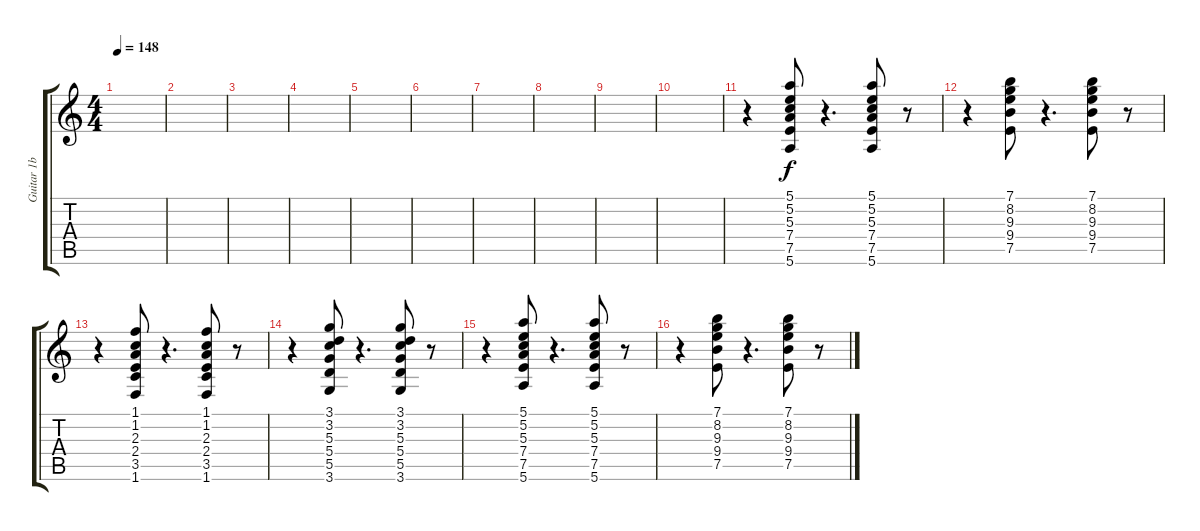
\track ("Guitar 1b" "Guitar 1b") {instrument electricguitarjazz}
\staff {score tabs}
\tuning (E4 B3 G3 D3 A2 E2) {hide}
\ts (4 4)
\tempo 148
\clef g2
\ks c
|
|
|
|
|
|
|
|
|
|
r.4 (5.1 5.2 5.3 7.4 7.5 5.6).8 r.4{d} (5.1 5.2 5.3 7.4 7.5 5.6).8 r.8 |
r.4 (7.1 8.2 9.3 9.4 7.5).8 r.4{d} (7.1 8.2 9.3 9.4 7.5).8 r.8 |
r.4 (1.1 1.2 2.3 2.4 3.5 1.6).8 r.4{d} (1.1 1.2 2.3 2.4 3.5 1.6).8 r.8 |
r.4 (3.1 3.2 5.3 5.4 5.5 3.6).8 r.4{d} (3.1 3.2 5.3 5.4 5.5 3.6).8 r.8 |
r.4 (5.1 5.2 5.3 7.4 7.5 5.6).8 r.4{d} (5.1 5.2 5.3 7.4 7.5 5.6).8 r.8 |
r.4 (7.1 8.2 9.3 9.4 7.5).8 r.4{d} (7.1 8.2 9.3 9.4 7.5).8 r.8
